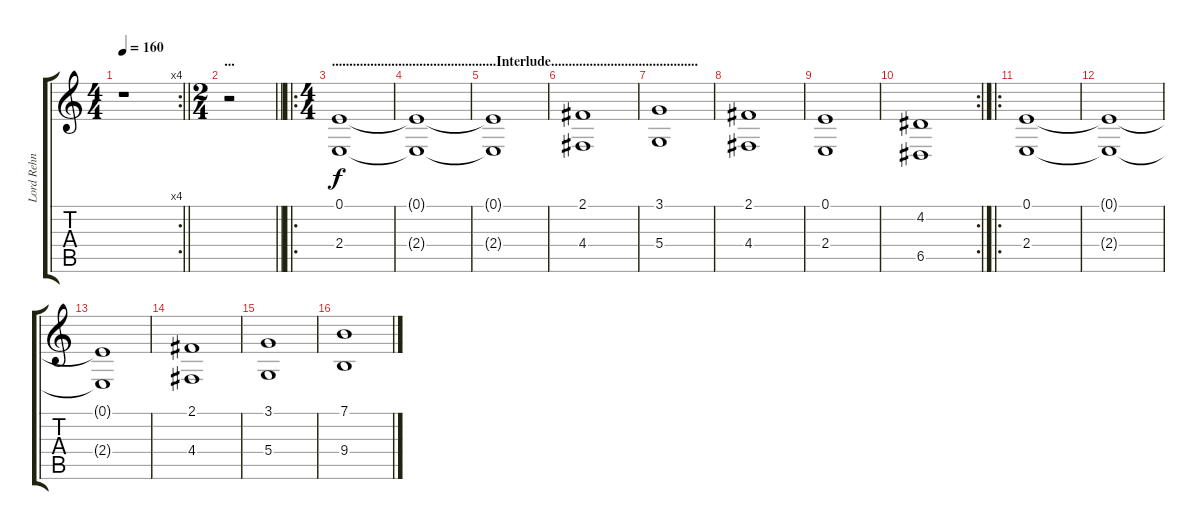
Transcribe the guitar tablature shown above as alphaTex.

\track ("Lord Rehn" "Lord Rehn") {instrument stringensemble1}
\staff {score tabs}
\tuning (E4 B3 G3 D3 A2 E2) {hide}
\rc 4
\ts (4 4)
\tempo 160
\clef g2
\barLineRight lightlight
\ks c
r.1{dy f} |
\ts (2 4)
\section ("" "...")
\barLineRight lightlight
r.2 |
\ro
\ts (4 4)
\section ("" "...............................................Interlude..........................................")
(0.1 2.4).1{instrument pad2warm} |
(0.1{t} 2.4{t}).1 |
(0.1{t} 2.4{t}).1 |
(2.1 4.4).1 |
(3.1 5.4).1 |
(2.1 4.4).1 |
(0.1 2.4).1 |
\rc 2
(4.2 6.5).1 |
\ro
(0.1 2.4).1 |
(0.1{t} 2.4{t}).1 |
(0.1{t} 2.4{t}).1 |
(2.1 4.4).1 |
(3.1 5.4).1 |
(7.1 9.4).1
